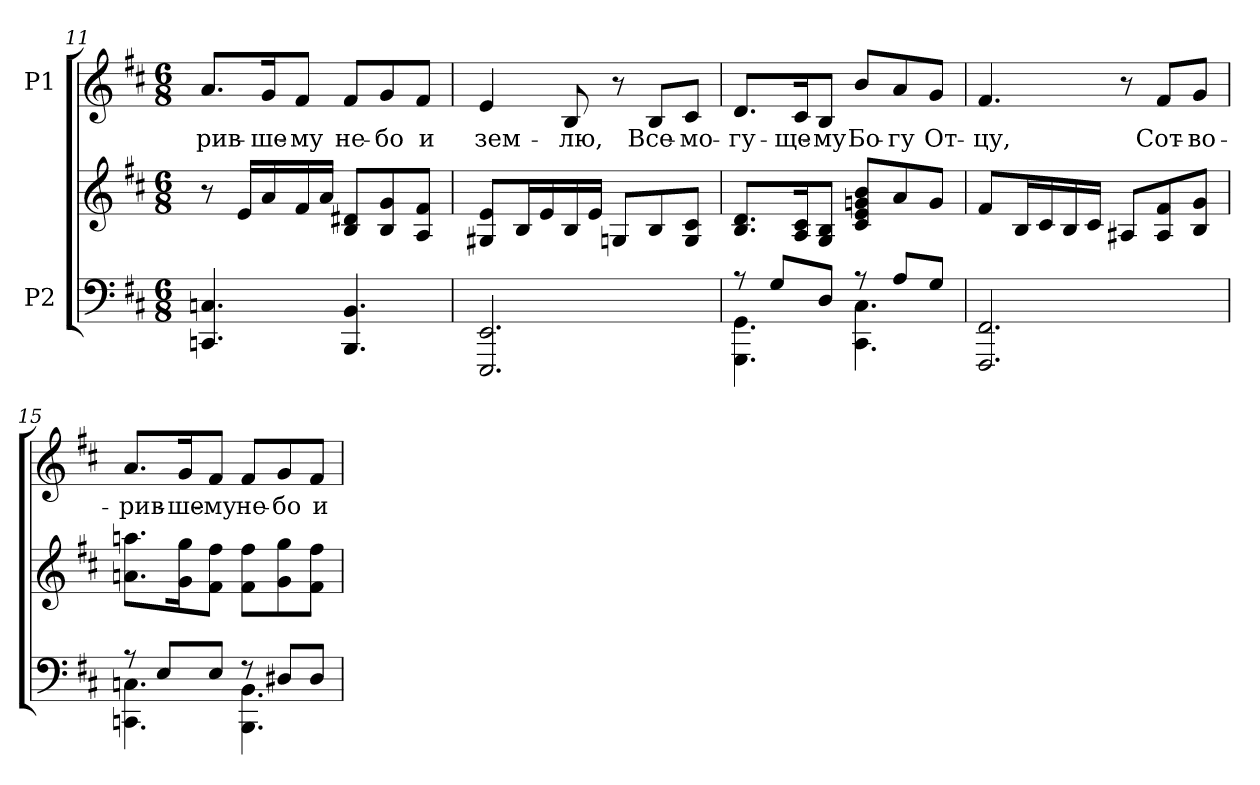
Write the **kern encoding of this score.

**kern	**kern	**kern	**text
*part2	*part2	*part1	*part1
*staff3	*staff2	*staff1	*staff1
*I"P2	*	*I"P1	*
!!LO:LB:g=z
*clefF4	*clefG2	*clefG2	*
*k[f#c#]	*k[f#c#]	*k[f#c#]	*
*b:	*b:	*b:	*
*M6/8	*M6/8	*M6/8	*
=11	=11	=11	=11
!	!	!	!LO:LY:b:color=#000000
4.CCni/ 4.Cni	8r	8.ai/L	-рив-
.	16ei/LL	.	.
!	!	!	!LO:LY:b:color=#000000
.	16ai/	16gi/K	-ше-
!	!	!	!LO:LY:b:color=#000000
.	16f#i/	8f#i/J	-му
.	16ai/JJ	.	.
!	!	!	!LO:LY:b:color=#000000
4.BBBi/ 4.BBi	8Bi/ 8d#XiL	8f#i/L	не-
!	!	!	!LO:LY:b:color=#000000
.	8Bi/ 8gi	8gi/	-бо
!	!	!	!LO:LY:b:color=#000000
.	8Ai/ 8f#iJ	8f#i/J	и
=12	=12	=12	=12
!	!	!	!LO:LY:b:color=#000000
2.EEEi/ 2.EEi	8G#Xi/ 8eiL	4ei/	зем-
.	16Bi/L	.	.
.	16ei/	.	.
!	!	!	!LO:LY:b:color=#000000
.	16Bi/	8Bi/	-лю,
.	16ei/JJ	.	.
.	8Gni/L	8r	.
!	!	!	!LO:LY:b:color=#000000
.	8Bi/	8Bi/L	Все-
!	!	!	!LO:LY:b:color=#000000
.	8Gi/ 8c#iJ	8c#i/J	-мо-
=13	=13	=13	=13
*^	*	*	*
!	!	!	!	!LO:LY:b:color=#000000
8r	4.GGGi\ 4.GGi	8.Bi/ 8.diL	8.di/L	-гу-
8Gi/L	.	.	.	.
!	!	!	!	!LO:LY:b:color=#000000
.	.	16Ai/ 16c#iK	16c#i/K	-ще-
!	!	!	!	!LO:LY:b:color=#000000
8Di/J	.	8Gi/ 8BiJ	8Bi/J	-му
!	!	!	!	!LO:LY:b:color=#000000
8r	4.CC#i\ 4.C#i	8c#i/ 8ei 8gni 8biL	8bi/L	Бо-
!	!	!	!	!LO:LY:b:color=#000000
8Ai/L	.	8ai/	8ai/	-гу
!	!	!	!	!LO:LY:b:color=#000000
8Gi/J	.	8gi/J	8gi/J	От-
*v	*v	*	*	*
=14	=14	=14	=14
!	!	!	!LO:LY:b:color=#000000
2.FFF#i/ 2.FF#i	8f#i/L	4.f#i/	-цу,
.	16Bi/L	.	.
.	16c#i/	.	.
.	16Bi/	.	.
.	16c#i/JJ	.	.
.	8A#Xi/L	8r	.
!	!	!	!LO:LY:b:color=#000000
.	8A#i/ 8f#i	8f#i/L	Сот-
!	!	!	!LO:LY:b:color=#000000
.	8Bi/ 8giJ	8gi/J	-во-
!!LO:PB:g=z
=15	=15	=15	=15
*^	*	*	*
!	!	!	!	!LO:LY:b:color=#000000
8r	4.CCni\ 4.Cni	8.ani\ 8.aaniL	8.ai/L	-рив-
8Ei/L	.	.	.	.
!	!	!	!	!LO:LY:b:color=#000000
.	.	16gi\ 16ggiK	16gi/K	-ше-
!	!	!	!	!LO:LY:b:color=#000000
8Ei/J	.	8f#i\ 8ff#iJ	8f#i/J	-му
!	!	!	!	!LO:LY:b:color=#000000
8r	4.BBBi\ 4.BBi	8f#i\ 8ff#iL	8f#i/L	не-
!	!	!	!	!LO:LY:b:color=#000000
8D#Xi/L	.	8gi\ 8ggi	8gi/	-бо
!	!	!	!	!LO:LY:b:color=#000000
8D#i/J	.	8f#i\ 8ff#iJ	8f#i/J	и
*v	*v	*	*	*
=	=	=	=
*-	*-	*-	*-
